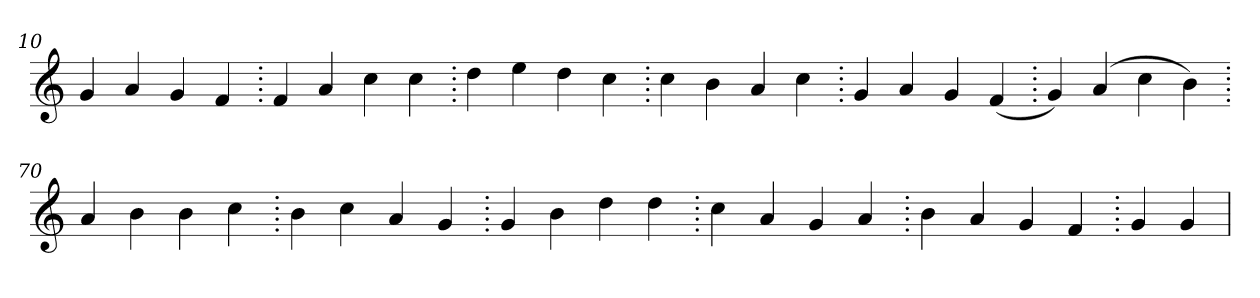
**kern
*part1
*staff1
*clefG2
=10.
4g
4a
4g
4f
=20.
4f
4a
4cc
4cc
=30.
4dd
4ee
4dd
4cc
=40.
4cc
4b
4a
4cc
=50.
4g
4a
4g
(>4f
=60.
4g)
(>4a
4cc
4b)
=70.
4a
4b
4b
4cc
=80.
4b
4cc
4a
4g
=90.
4g
4b
4dd
4dd
=100.
4cc
4a
4g
4a
=110.
4b
4a
4g
4f
=120.
4g
4g
=
*-
